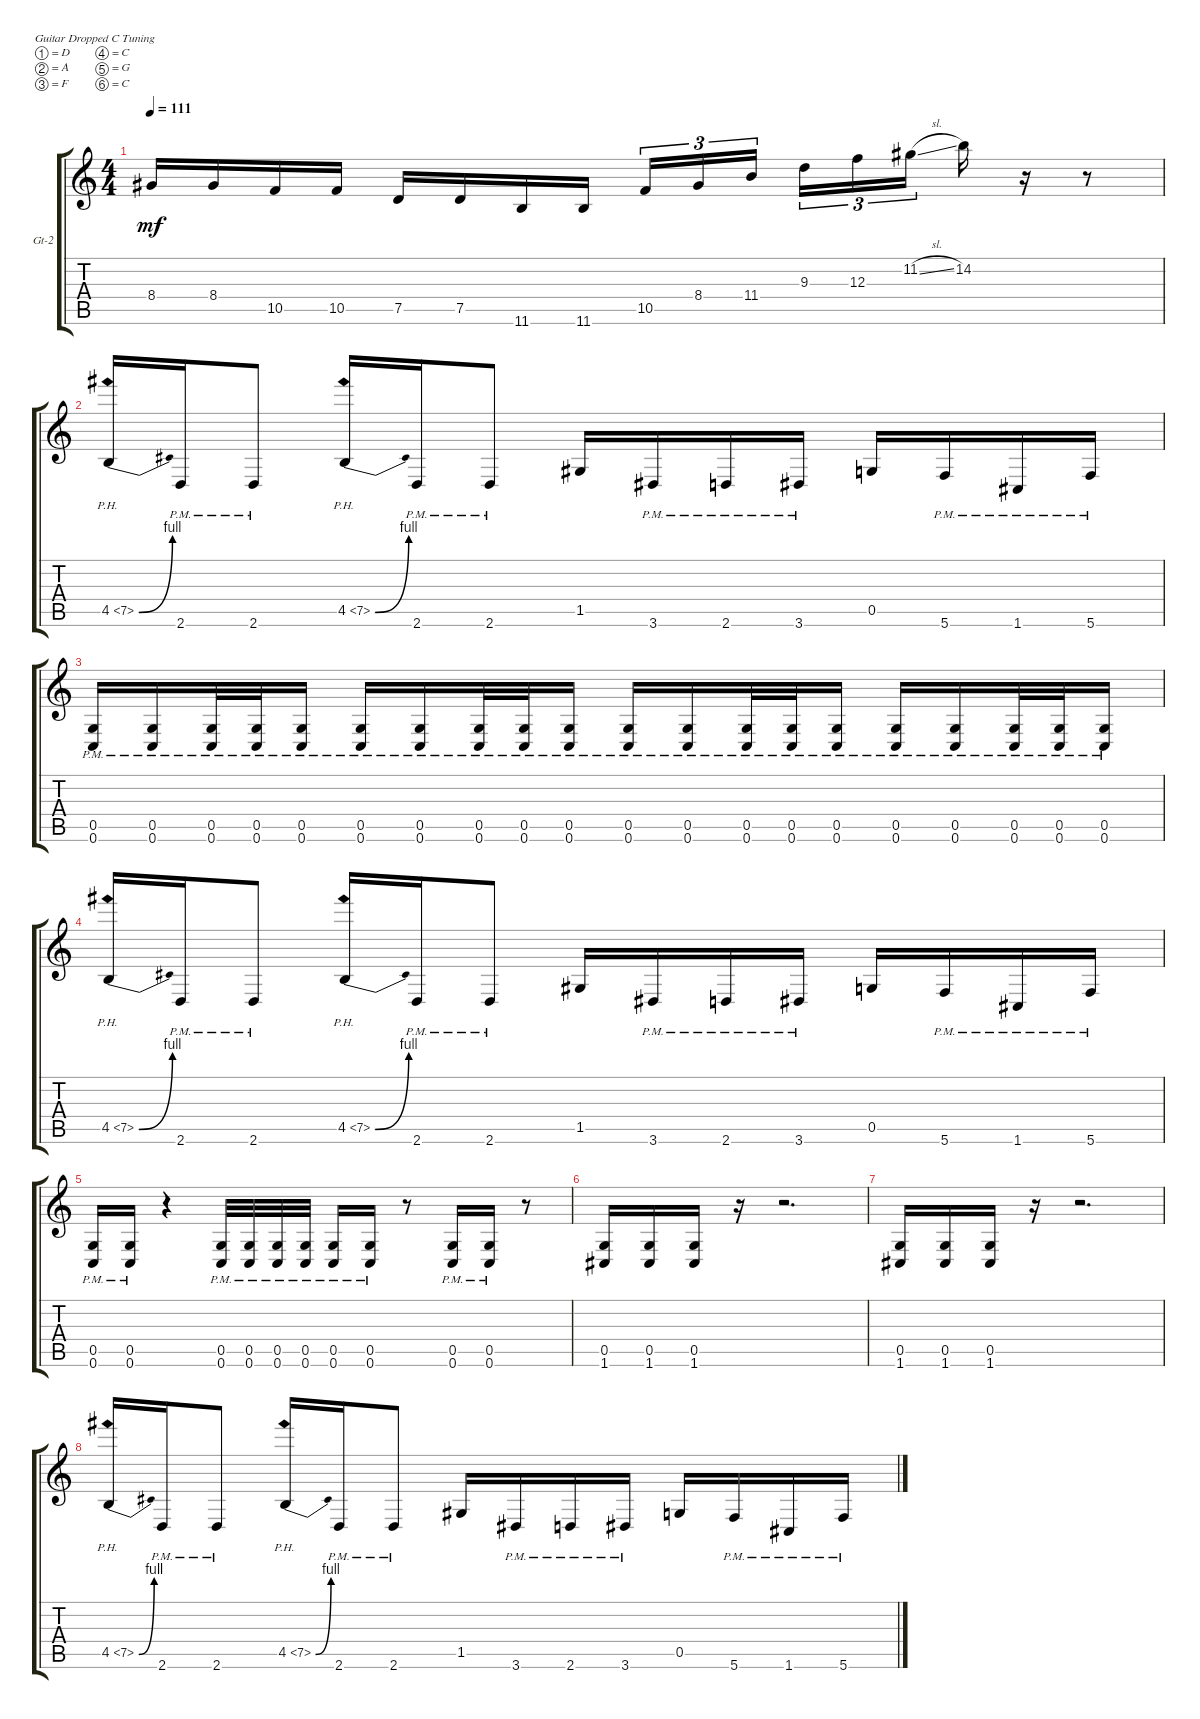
\defaultSystemsLayout 4
\bracketExtendMode groupsimilarinstruments
\firstSystemTrackNameOrientation horizontal
\otherSystemsTrackNameOrientation horizontal
\track ("Guitar 2" "Gt-2") {instrument distortionguitar}
\staff {score tabs}
\tuning (D4 A3 F3 C3 G2 C2)
\ts (4 4)
\tempo 111
\clef g2
\ks c
8.4.16{dy mf} 8.4.16 10.5.16 10.5.16 7.5.16 7.5.16 11.6.16 11.6.16 10.5.16{tu (3 2)} 8.4.16{tu (3 2)} 11.4.16{tu (3 2)} 9.3.16{tu (3 2)} 12.3.16{tu (3 2)} 11.2{sl}.16{tu (3 2)} 14.2.16 r.16 r.8 |
4.5{be (bend 0 0 15 4) ph 3}.16 2.6{pm}.16 2.6{pm}.8 4.5{be (bend 0 0 15 4) ph 3}.16 2.6{pm}.16 2.6{pm}.8 1.5.16 3.6{pm}.16 2.6{pm}.16 3.6{pm}.16 0.5.16 5.6{pm}.16 1.6{pm}.16 5.6{pm}.16 |
(0.6{pm} 0.5{pm}).16 (0.6{pm} 0.5{pm}).16 (0.6{pm} 0.5).32 (0.6{pm} 0.5).32 (0.6{pm} 0.5).16 (0.6{pm} 0.5).16 (0.6{pm} 0.5).16 (0.6{pm} 0.5{pm}).32 (0.6{pm} 0.5{pm}).32 (0.6{pm} 0.5{pm}).16 (0.6{pm} 0.5{pm}).16 (0.6{pm} 0.5{pm}).16 (0.6{pm} 0.5).32 (0.6{pm} 0.5).32 (0.6{pm} 0.5).16 (0.6{pm} 0.5).16 (0.6{pm} 0.5).16 (0.6{pm} 0.5{pm}).32 (0.6{pm} 0.5{pm}).32 (0.6{pm} 0.5{pm}).16 |
4.5{be (bend 0 0 15 4) ph 3}.16 2.6{pm}.16 2.6{pm}.8 4.5{be (bend 0 0 15 4) ph 3}.16 2.6{pm}.16 2.6{pm}.8 1.5.16 3.6{pm}.16 2.6{pm}.16 3.6{pm}.16 0.5.16 5.6{pm}.16 1.6{pm}.16 5.6{pm}.16 |
(0.6{pm} 0.5{pm}).16 (0.6{pm} 0.5{pm}).16 r.4 (0.6{pm} 0.5{pm}).32 (0.6{pm} 0.5{pm}).32 (0.6{pm} 0.5{pm}).32 (0.6{pm} 0.5{pm}).32 (0.6{pm} 0.5{pm}).16 (0.6{pm} 0.5{pm}).16 r.8 (0.6{pm} 0.5{pm}).16 (0.6{pm} 0.5{pm}).16 r.8 |
(0.5 1.6).16 (1.6 0.5).16 (1.6 0.5).16 r.16 r.2{d} |
(0.5 1.6).16 (1.6 0.5).16 (1.6 0.5).16 r.16 r.2{d} |
4.5{be (bend 0 0 15 4) ph 3}.16 2.6{pm}.16 2.6{pm}.8 4.5{be (bend 0 0 15 4) ph 3}.16 2.6{pm}.16 2.6{pm}.8 1.5.16 3.6{pm}.16 2.6{pm}.16 3.6{pm}.16 0.5.16 5.6{pm}.16 1.6{pm}.16 5.6{pm}.16
